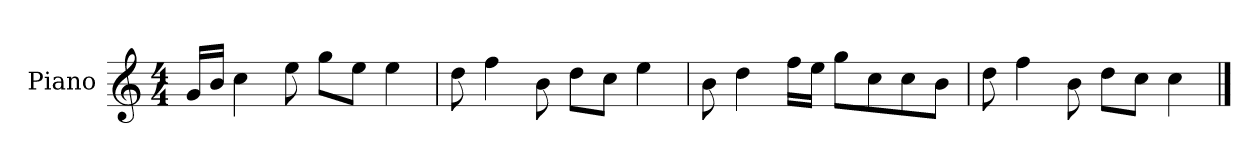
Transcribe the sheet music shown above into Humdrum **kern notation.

**kern
*part1
*staff1
*I"Piano
*I'P-no
*clefG2
*k[]
*M4/4
*MM90
=1
16g/LL
16b/JJ
4cc\
8ee\
8gg\L
8ee\J
4ee\
=2
8dd\
4ff\
8b\
8dd\L
8cc\J
4ee\
=3
8b\
4dd\
16ff\LL
16ee\JJ
8gg\L
8cc\
8cc\
8b\J
=4
8dd\
4ff\
8b\
8dd\L
8cc\J
4cc\
==
*-
